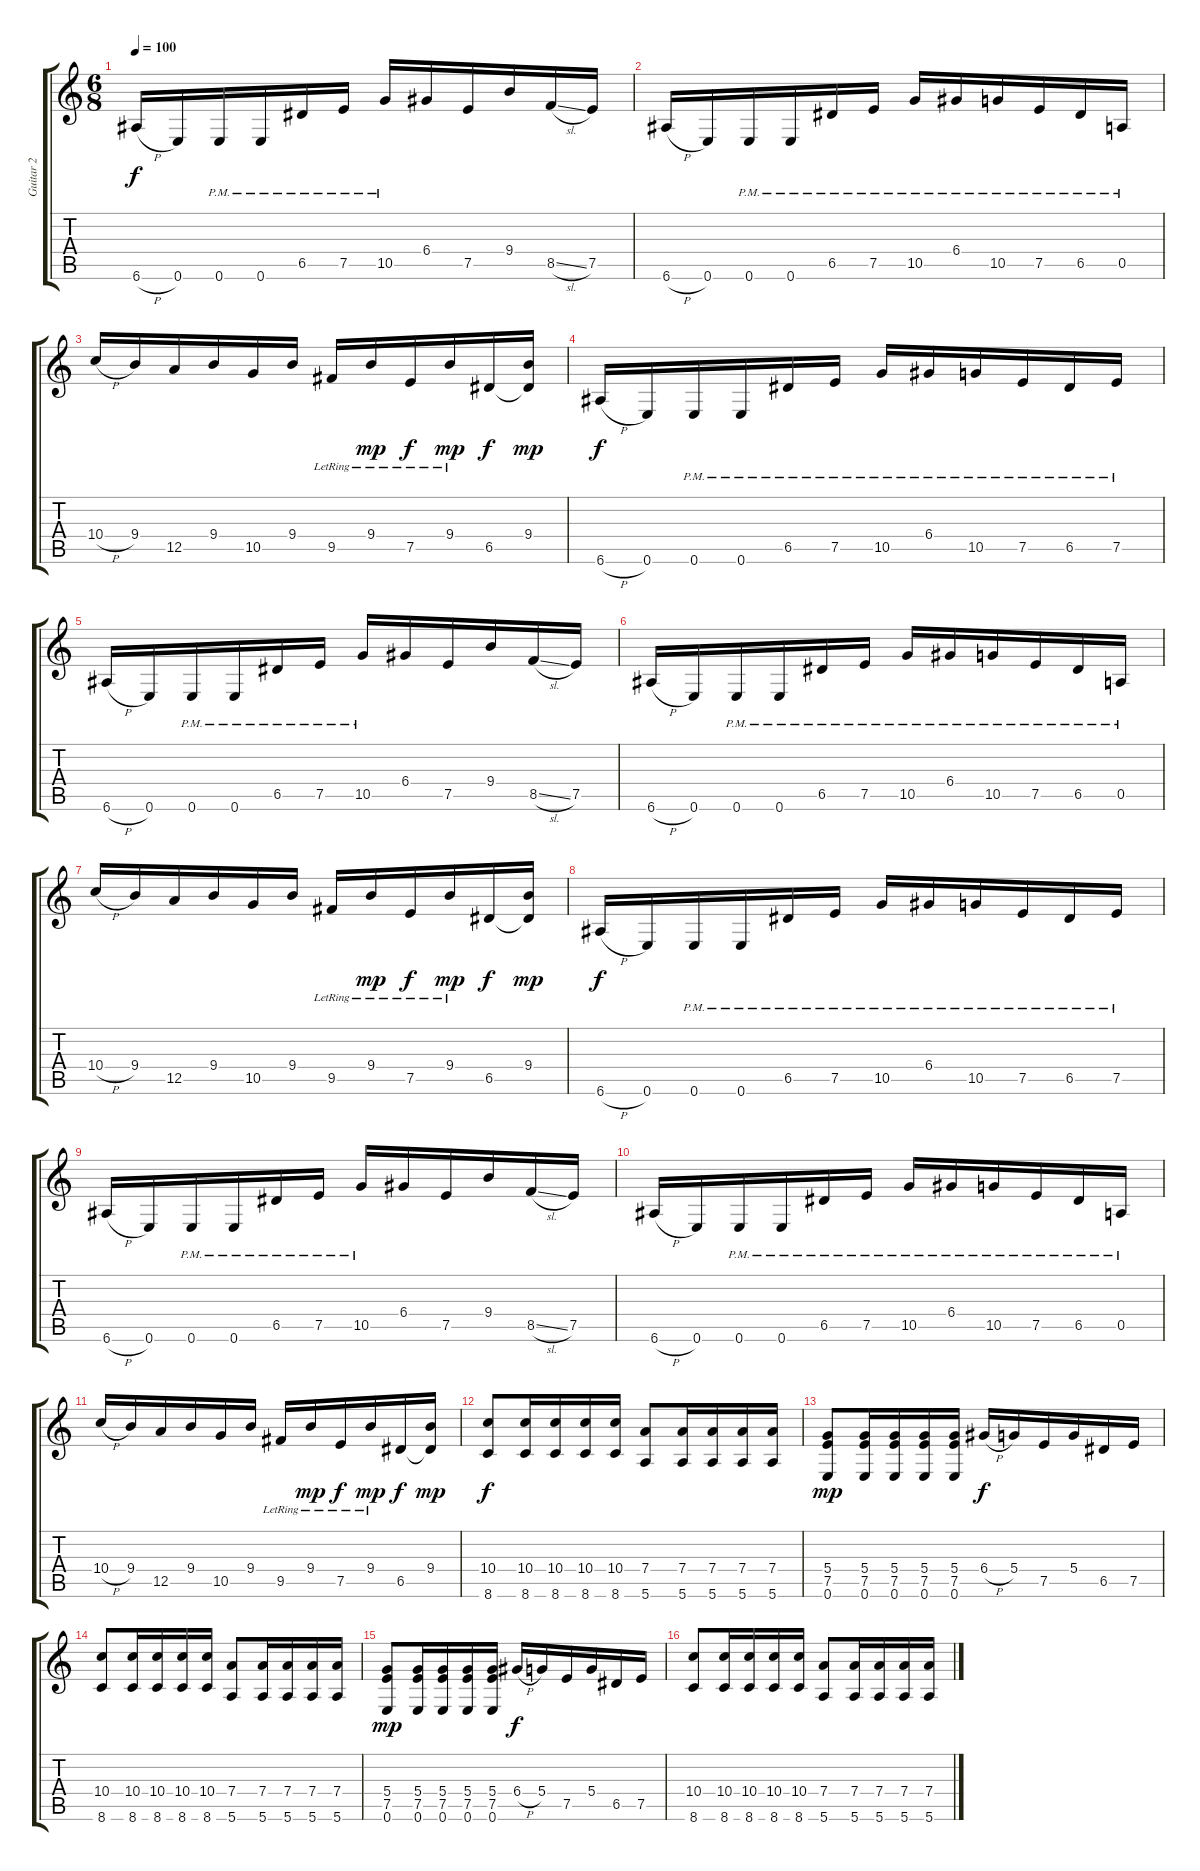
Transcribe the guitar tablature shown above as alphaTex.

\track ("Guitar 2" "Guitar 2") {instrument distortionguitar}
\staff {score tabs}
\tuning (E4 B3 G3 D3 A2 E2) {hide}
\ts (6 8)
\tempo 100
\clef g2
\ks c
6.6{h}.16{dy f} 0.6.16 0.6{pm}.16 0.6{pm}.16 6.5{pm}.16 7.5{pm}.16 10.5{pm}.16 6.4.16 7.5.16 9.4.16 8.5{sl}.16 7.5.16 |
6.6{h}.16 0.6.16 0.6{pm}.16 0.6{pm}.16 6.5{pm}.16 7.5{pm}.16 10.5{pm}.16 6.4{pm}.16 10.5{pm}.16 7.5{pm}.16 6.5{pm}.16 0.5{pm}.16 |
10.4{h}.16 9.4.16 12.5.16 9.4.16 10.5.16 9.4.16 9.5{lr}.16 9.4{lr}.16{dy mp} 7.5{lr}.16{dy f} 9.4{lr}.16{dy mp} 6.5.16{dy f} (9.4 6.5{t}).16{dy mp} |
6.6{h}.16{dy f} 0.6.16 0.6{pm}.16 0.6{pm}.16 6.5{pm}.16 7.5{pm}.16 10.5{pm}.16 6.4{pm}.16 10.5{pm}.16 7.5{pm}.16 6.5{pm}.16 7.5{pm}.16 |
6.6{h}.16 0.6.16 0.6{pm}.16 0.6{pm}.16 6.5{pm}.16 7.5{pm}.16 10.5{pm}.16 6.4.16 7.5.16 9.4.16 8.5{sl}.16 7.5.16 |
6.6{h}.16 0.6.16 0.6{pm}.16 0.6{pm}.16 6.5{pm}.16 7.5{pm}.16 10.5{pm}.16 6.4{pm}.16 10.5{pm}.16 7.5{pm}.16 6.5{pm}.16 0.5{pm}.16 |
10.4{h}.16 9.4.16 12.5.16 9.4.16 10.5.16 9.4.16 9.5{lr}.16 9.4{lr}.16{dy mp} 7.5{lr}.16{dy f} 9.4{lr}.16{dy mp} 6.5.16{dy f} (9.4 6.5{t}).16{dy mp} |
6.6{h}.16{dy f} 0.6.16 0.6{pm}.16 0.6{pm}.16 6.5{pm}.16 7.5{pm}.16 10.5{pm}.16 6.4{pm}.16 10.5{pm}.16 7.5{pm}.16 6.5{pm}.16 7.5{pm}.16 |
6.6{h}.16 0.6.16 0.6{pm}.16 0.6{pm}.16 6.5{pm}.16 7.5{pm}.16 10.5{pm}.16 6.4.16 7.5.16 9.4.16 8.5{sl}.16 7.5.16 |
6.6{h}.16 0.6.16 0.6{pm}.16 0.6{pm}.16 6.5{pm}.16 7.5{pm}.16 10.5{pm}.16 6.4{pm}.16 10.5{pm}.16 7.5{pm}.16 6.5{pm}.16 0.5{pm}.16 |
10.4{h}.16 9.4.16 12.5.16 9.4.16 10.5.16 9.4.16 9.5{lr}.16 9.4{lr}.16{dy mp} 7.5{lr}.16{dy f} 9.4{lr}.16{dy mp} 6.5.16{dy f} (9.4 6.5{t}).16{dy mp} |
(10.4 8.6).8{dy f volume 10} (10.4 8.6).16 (10.4 8.6).16 (10.4 8.6).16 (10.4 8.6).16 (7.4 5.6).8 (7.4 5.6).16 (7.4 5.6).16 (7.4 5.6).16 (7.4 5.6).16 |
(5.4 7.5 0.6).8{dy mp} (5.4 7.5 0.6).16 (5.4 7.5 0.6).16 (5.4 7.5 0.6).16 (5.4 7.5 0.6).16 6.4{h}.16{dy f} 5.4.16 7.5.16 5.4.16 6.5.16 7.5.16 |
(10.4 8.6).8 (10.4 8.6).16 (10.4 8.6).16 (10.4 8.6).16 (10.4 8.6).16 (7.4 5.6).8 (7.4 5.6).16 (7.4 5.6).16 (7.4 5.6).16 (7.4 5.6).16 |
(5.4 7.5 0.6).8{dy mp} (5.4 7.5 0.6).16 (5.4 7.5 0.6).16 (5.4 7.5 0.6).16 (5.4 7.5 0.6).16 6.4{h}.16{dy f} 5.4.16 7.5.16 5.4.16 6.5.16 7.5.16 |
(10.4 8.6).8 (10.4 8.6).16 (10.4 8.6).16 (10.4 8.6).16 (10.4 8.6).16 (7.4 5.6).8 (7.4 5.6).16 (7.4 5.6).16 (7.4 5.6).16 (7.4 5.6).16
